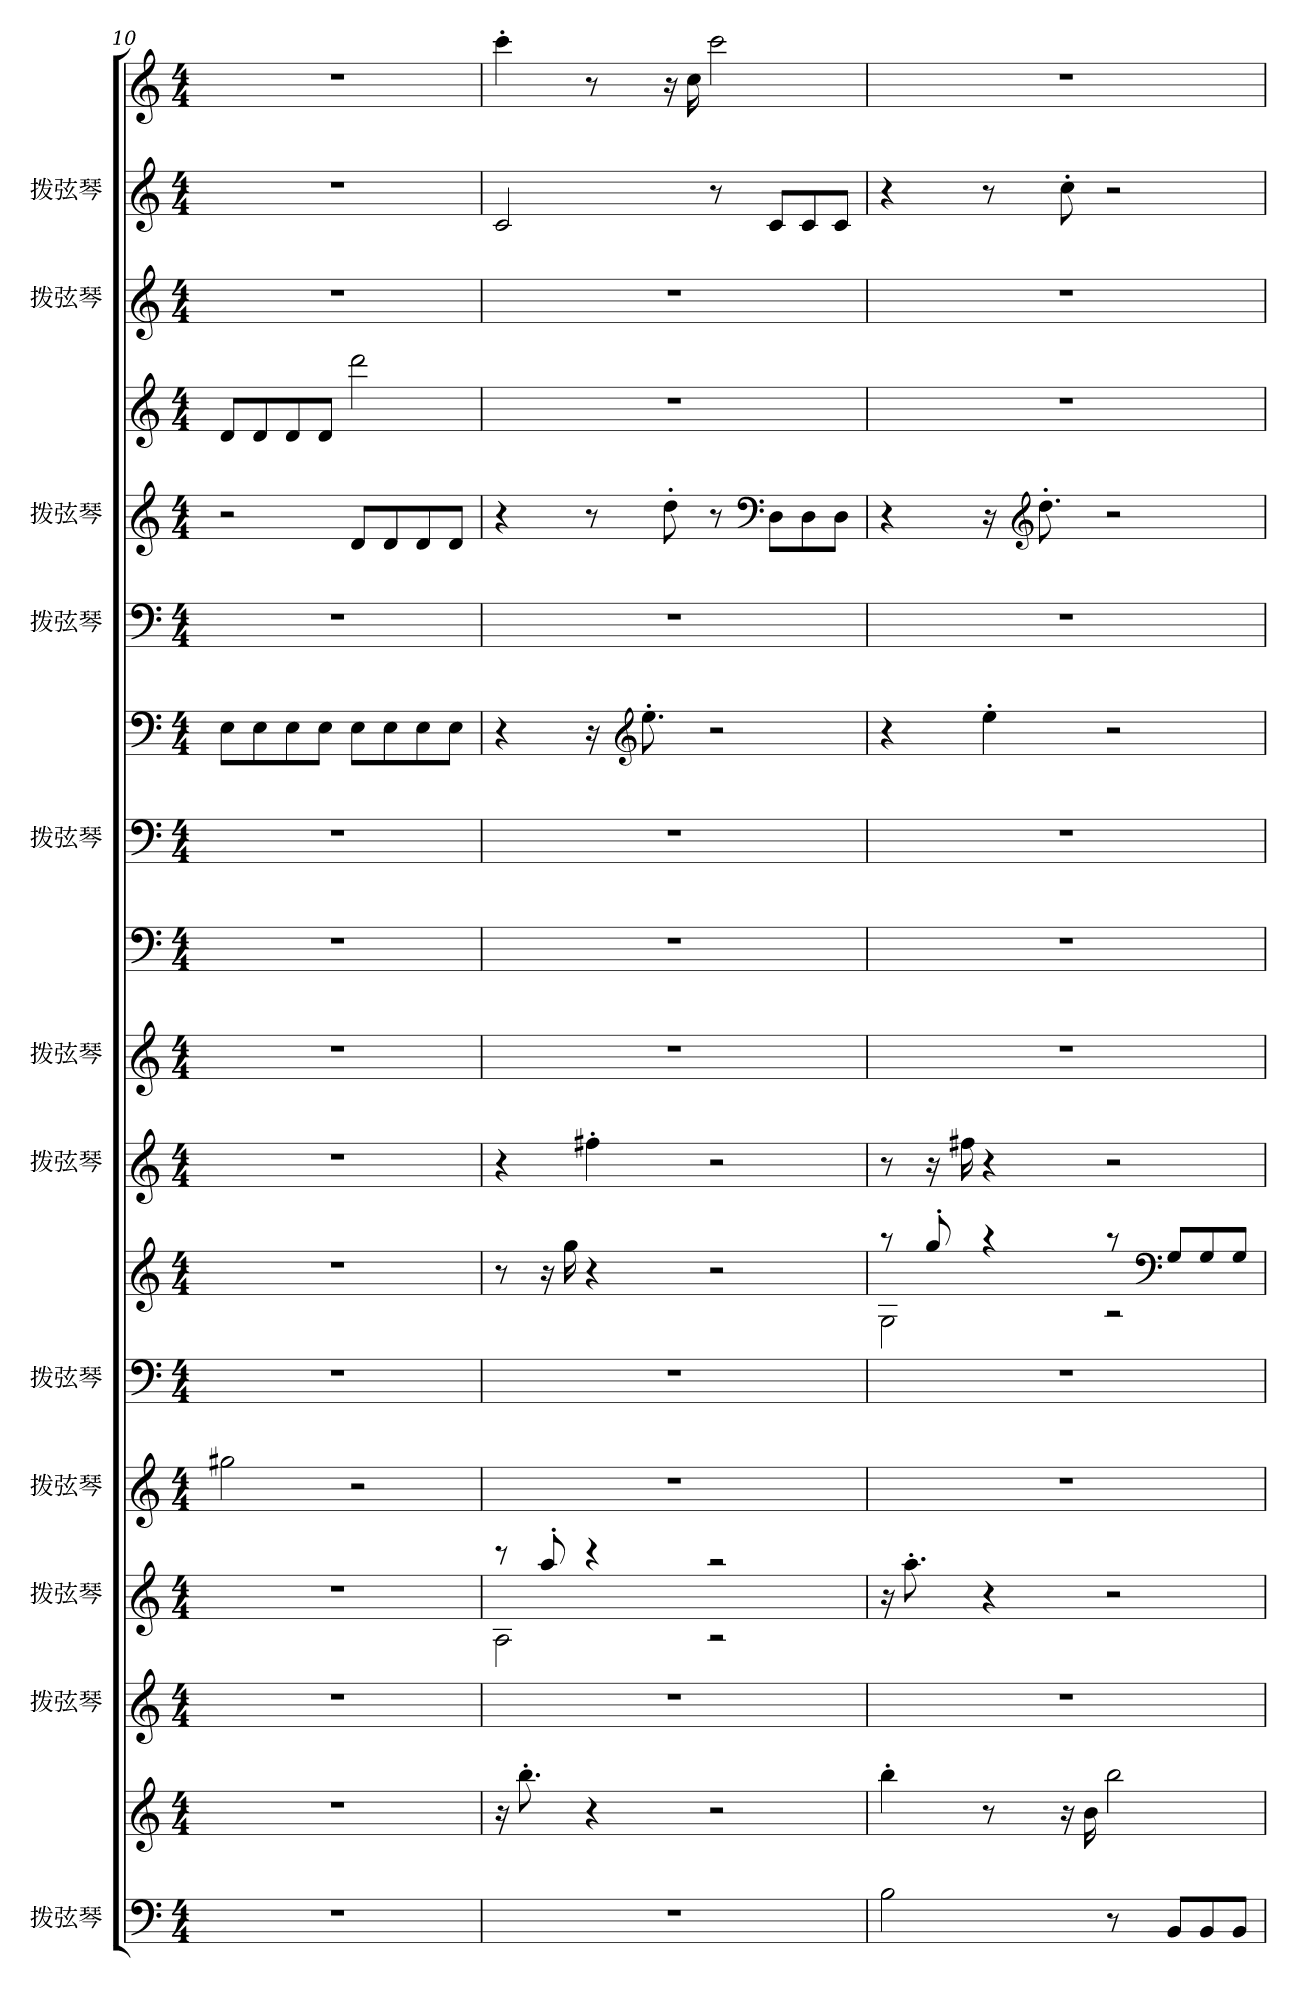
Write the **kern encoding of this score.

**kern	**kern	**kern	**kern	**kern	**kern	**kern	**kern	**kern	**kern	**kern	**kern	**kern	**kern	**kern	**kern	**kern	**kern
*part12	*part12	*part11	*part10	*part9	*part8	*part8	*part7	*part6	*part6	*part5	*part5	*part4	*part3	*part3	*part2	*part1	*part1
*staff18	*staff17	*staff16	*staff15	*staff14	*staff13	*staff12	*staff11	*staff10	*staff9	*staff8	*staff7	*staff6	*staff5	*staff4	*staff3	*staff2	*staff1
*I"拨弦琴	*	*I"拨弦琴	*I"拨弦琴	*I"拨弦琴	*I"拨弦琴	*	*I"拨弦琴	*I"拨弦琴	*	*I"拨弦琴	*	*I"拨弦琴	*I"拨弦琴	*	*I"拨弦琴	*I"拨弦琴	*
*clefF4	*clefG2	*clefG2	*clefG2	*clefG2	*clefF4	*clefG2	*clefG2	*clefG2	*clefF4	*clefF4	*clefF4	*clefF4	*clefG2	*clefG2	*clefG2	*clefG2	*clefG2
*k[]	*k[]	*k[]	*k[]	*k[]	*k[]	*k[]	*k[]	*k[]	*k[]	*k[]	*k[]	*k[]	*k[]	*k[]	*k[]	*k[]	*k[]
*M4/4	*M4/4	*M4/4	*M4/4	*M4/4	*M4/4	*M4/4	*M4/4	*M4/4	*M4/4	*M4/4	*M4/4	*M4/4	*M4/4	*M4/4	*M4/4	*M4/4	*M4/4
=10	=10	=10	=10	=10	=10	=10	=10	=10	=10	=10	=10	=10	=10	=10	=10	=10	=10
1r	1r	1r	1r	2gg#X\	1r	1r	1r	1r	1r	1r	8E\L	1r	2r	8d/L	1r	1r	1r
.	.	.	.	.	.	.	.	.	.	.	8E\	.	.	8d/	.	.	.
.	.	.	.	.	.	.	.	.	.	.	8E\	.	.	8d/	.	.	.
.	.	.	.	.	.	.	.	.	.	.	8E\J	.	.	8d/J	.	.	.
.	.	.	.	2r	.	.	.	.	.	.	8E\L	.	8d/L	2ddd\	.	.	.
.	.	.	.	.	.	.	.	.	.	.	8E\	.	8d/	.	.	.	.
.	.	.	.	.	.	.	.	.	.	.	8E\	.	8d/	.	.	.	.
.	.	.	.	.	.	.	.	.	.	.	8E\J	.	8d/J	.	.	.	.
!!LO:PB:g=z
=11	=11	=11	=11	=11	=11	=11	=11	=11	=11	=11	=11	=11	=11	=11	=11	=11	=11
*	*	*	*^	*	*	*	*	*	*	*	*	*	*	*	*	*	*
1r	16r	1r	8r	2A\	1r	1r	8r	4r	1r	1r	1r	4r	1r	4r	1r	1r	2c/	4ccc'\
.	8.bb'\	.	.	.	.	.	.	.	.	.	.	.	.	.	.	.	.	.
.	.	.	8aa'/	.	.	.	16r	.	.	.	.	.	.	.	.	.	.	.
.	.	.	.	.	.	.	16gg\	.	.	.	.	.	.	.	.	.	.	.
.	4r	.	4r	.	.	.	4r	4ff#X'\	.	.	.	16r	.	8r	.	.	.	8r
*	*	*	*	*	*	*	*	*	*	*	*	*clefG2	*	*	*	*	*	*
.	.	.	.	.	.	.	.	.	.	.	.	8.ee'\	.	.	.	.	.	.
.	.	.	.	.	.	.	.	.	.	.	.	.	.	8dd'\	.	.	.	16r
.	.	.	.	.	.	.	.	.	.	.	.	.	.	.	.	.	.	16cc\
.	2r	.	2r	2r	.	.	2r	2r	.	.	.	2r	.	8r	.	.	8r	2ccc\
*	*	*	*	*	*	*	*	*	*	*	*	*	*	*clefF4	*	*	*	*
.	.	.	.	.	.	.	.	.	.	.	.	.	.	8D\L	.	.	8c/L	.
.	.	.	.	.	.	.	.	.	.	.	.	.	.	8D\	.	.	8c/	.
.	.	.	.	.	.	.	.	.	.	.	.	.	.	8D\J	.	.	8c/J	.
*	*	*	*v	*v	*	*	*	*	*	*	*	*	*	*	*	*	*	*
=12	=12	=12	=12	=12	=12	=12	=12	=12	=12	=12	=12	=12	=12	=12	=12	=12	=12
*	*	*	*	*	*	*^	*	*	*	*	*	*	*	*	*	*	*
2B\	4bb'\	1r	16r	1r	1r	8r	2G\	8r	1r	1r	1r	4r	1r	4r	1r	1r	4r	1r
.	.	.	8.aa'\	.	.	.	.	.	.	.	.	.	.	.	.	.	.	.
.	.	.	.	.	.	8gg'/	.	16r	.	.	.	.	.	.	.	.	.	.
.	.	.	.	.	.	.	.	16ff#X\	.	.	.	.	.	.	.	.	.	.
.	8r	.	4r	.	.	4r	.	4r	.	.	.	4ee'\	.	16r	.	.	8r	.
*	*	*	*	*	*	*	*	*	*	*	*	*	*	*clefG2	*	*	*	*
.	.	.	.	.	.	.	.	.	.	.	.	.	.	8.dd'\	.	.	.	.
.	16r	.	.	.	.	.	.	.	.	.	.	.	.	.	.	.	8cc'\	.
.	16b\	.	.	.	.	.	.	.	.	.	.	.	.	.	.	.	.	.
8r	2bb\	.	2r	.	.	8r	2r	2r	.	.	.	2r	.	2r	.	.	2r	.
*	*	*	*	*	*	*clefF4	*	*	*	*	*	*	*	*	*	*	*	*
8BB/L	.	.	.	.	.	8G/L	.	.	.	.	.	.	.	.	.	.	.	.
8BB/	.	.	.	.	.	8G/	.	.	.	.	.	.	.	.	.	.	.	.
8BB/J	.	.	.	.	.	8G/J	.	.	.	.	.	.	.	.	.	.	.	.
*	*	*	*	*	*	*v	*v	*	*	*	*	*	*	*	*	*	*	*
=	=	=	=	=	=	=	=	=	=	=	=	=	=	=	=	=	=
*-	*-	*-	*-	*-	*-	*-	*-	*-	*-	*-	*-	*-	*-	*-	*-	*-	*-
